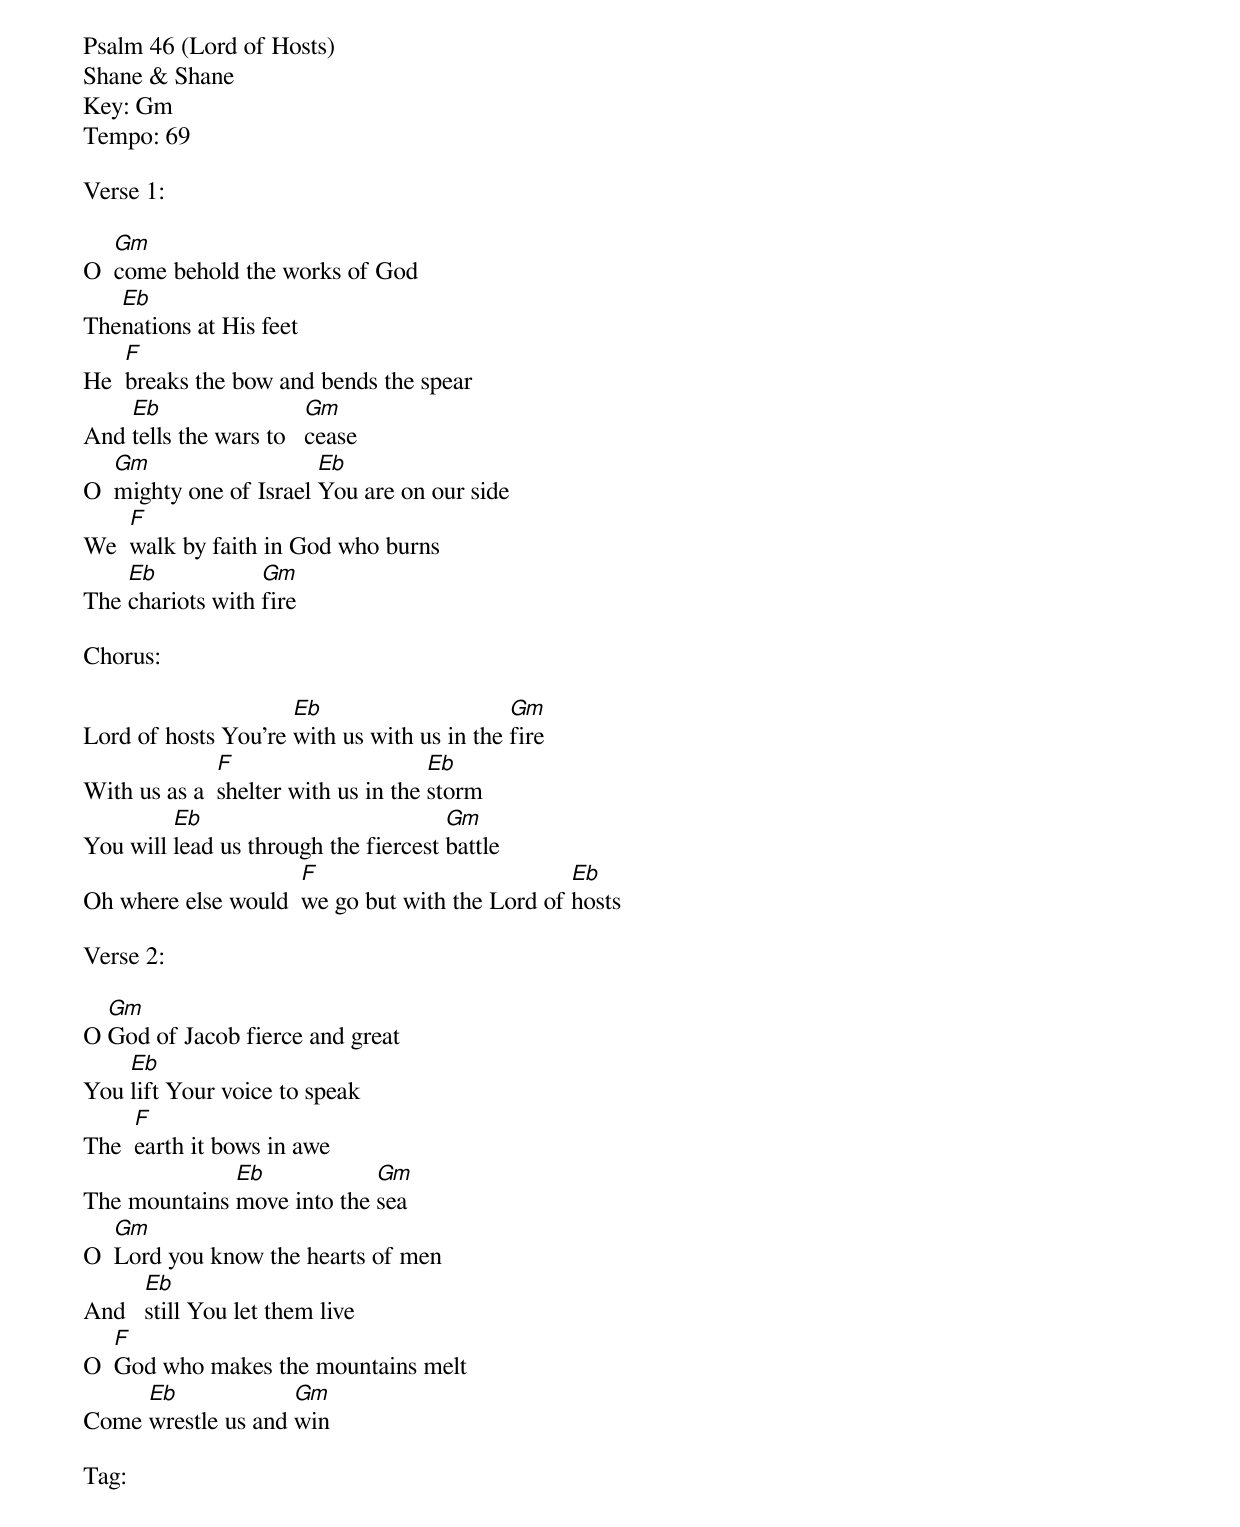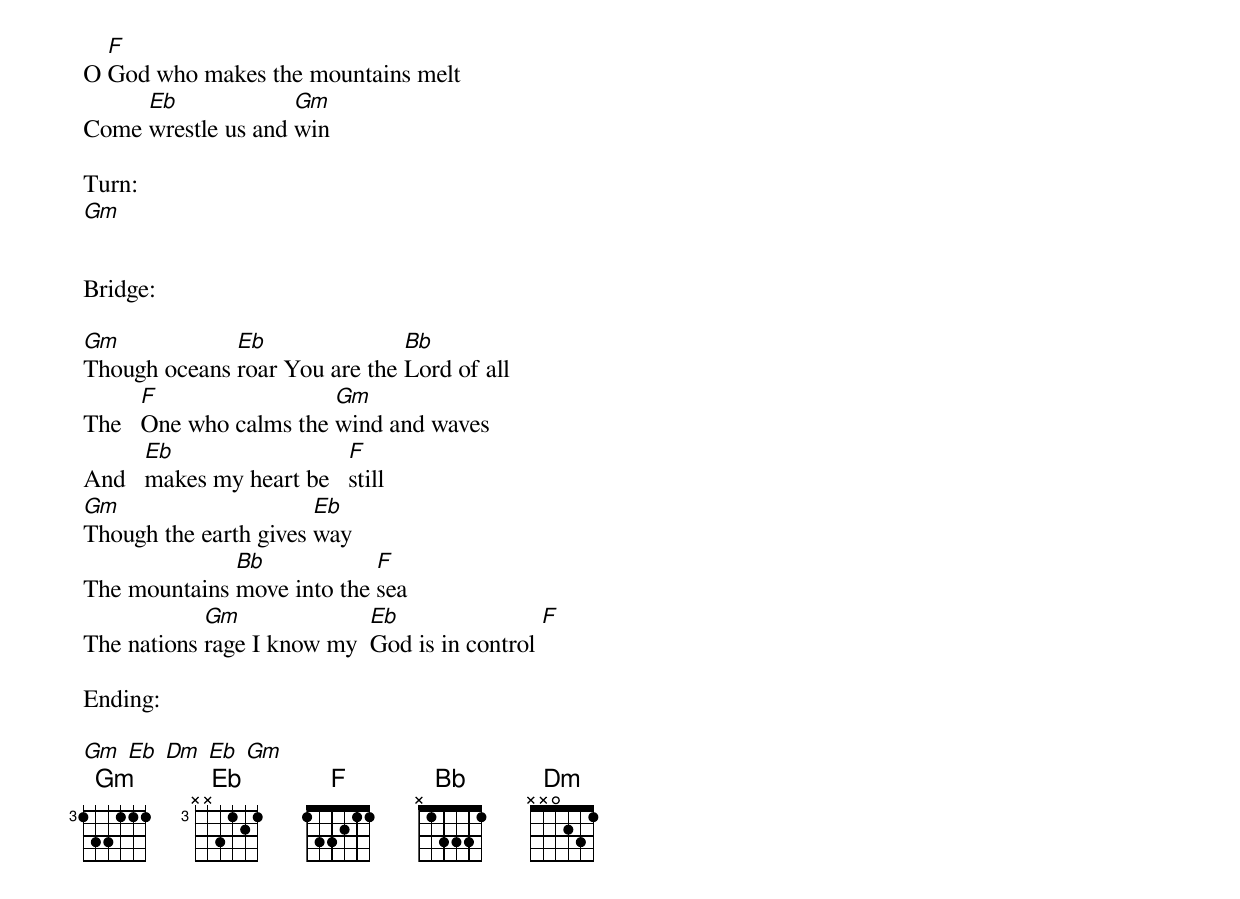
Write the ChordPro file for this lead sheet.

Psalm 46 (Lord of Hosts)
Shane & Shane
Key: Gm
Tempo: 69

Verse 1:

O  [Gm]come behold the works of God
The[Eb]nations at His feet
He  [F]breaks the bow and bends the spear
And [Eb]tells the wars to  	[Gm]cease
O  [Gm]mighty one of Israel [Eb]You are on our side
We  [F]walk by faith in God who burns
The [Eb]chariots with [Gm]fire

Chorus:

Lord of hosts You’re [Eb]with us with us in the [Gm]fire
With us as a  [F]shelter with us in the [Eb]storm
You will [Eb]lead us through the fiercest [Gm]battle
Oh where else would  [F]we go but with the Lord of [Eb]hosts

Verse 2:

O [Gm]God of Jacob fierce and great
You [Eb]lift Your voice to speak
The  [F]earth it bows in awe
The mountains [Eb]move into the [Gm]sea
O  [Gm]Lord you know the hearts of men
And  	[Eb]still You let them live
O  [F]God who makes the mountains melt
Come [Eb]wrestle us and [Gm]win

Tag:

O [F]God who makes the mountains melt
Come [Eb]wrestle us and [Gm]win

Turn:
[Gm]


Bridge:

[Gm]Though oceans [Eb]roar You are the [Bb]Lord of all
The  	[F]One who calms the [Gm]wind and waves
And  	[Eb]makes my heart be  	[F]still
[Gm]Though the earth gives [Eb]way
The mountains [Bb]move into the [F]sea
The nations [Gm]rage I know my  [Eb]God is in control [F]

Ending:

[Gm] [Eb] [Dm] [Eb] [Gm]
